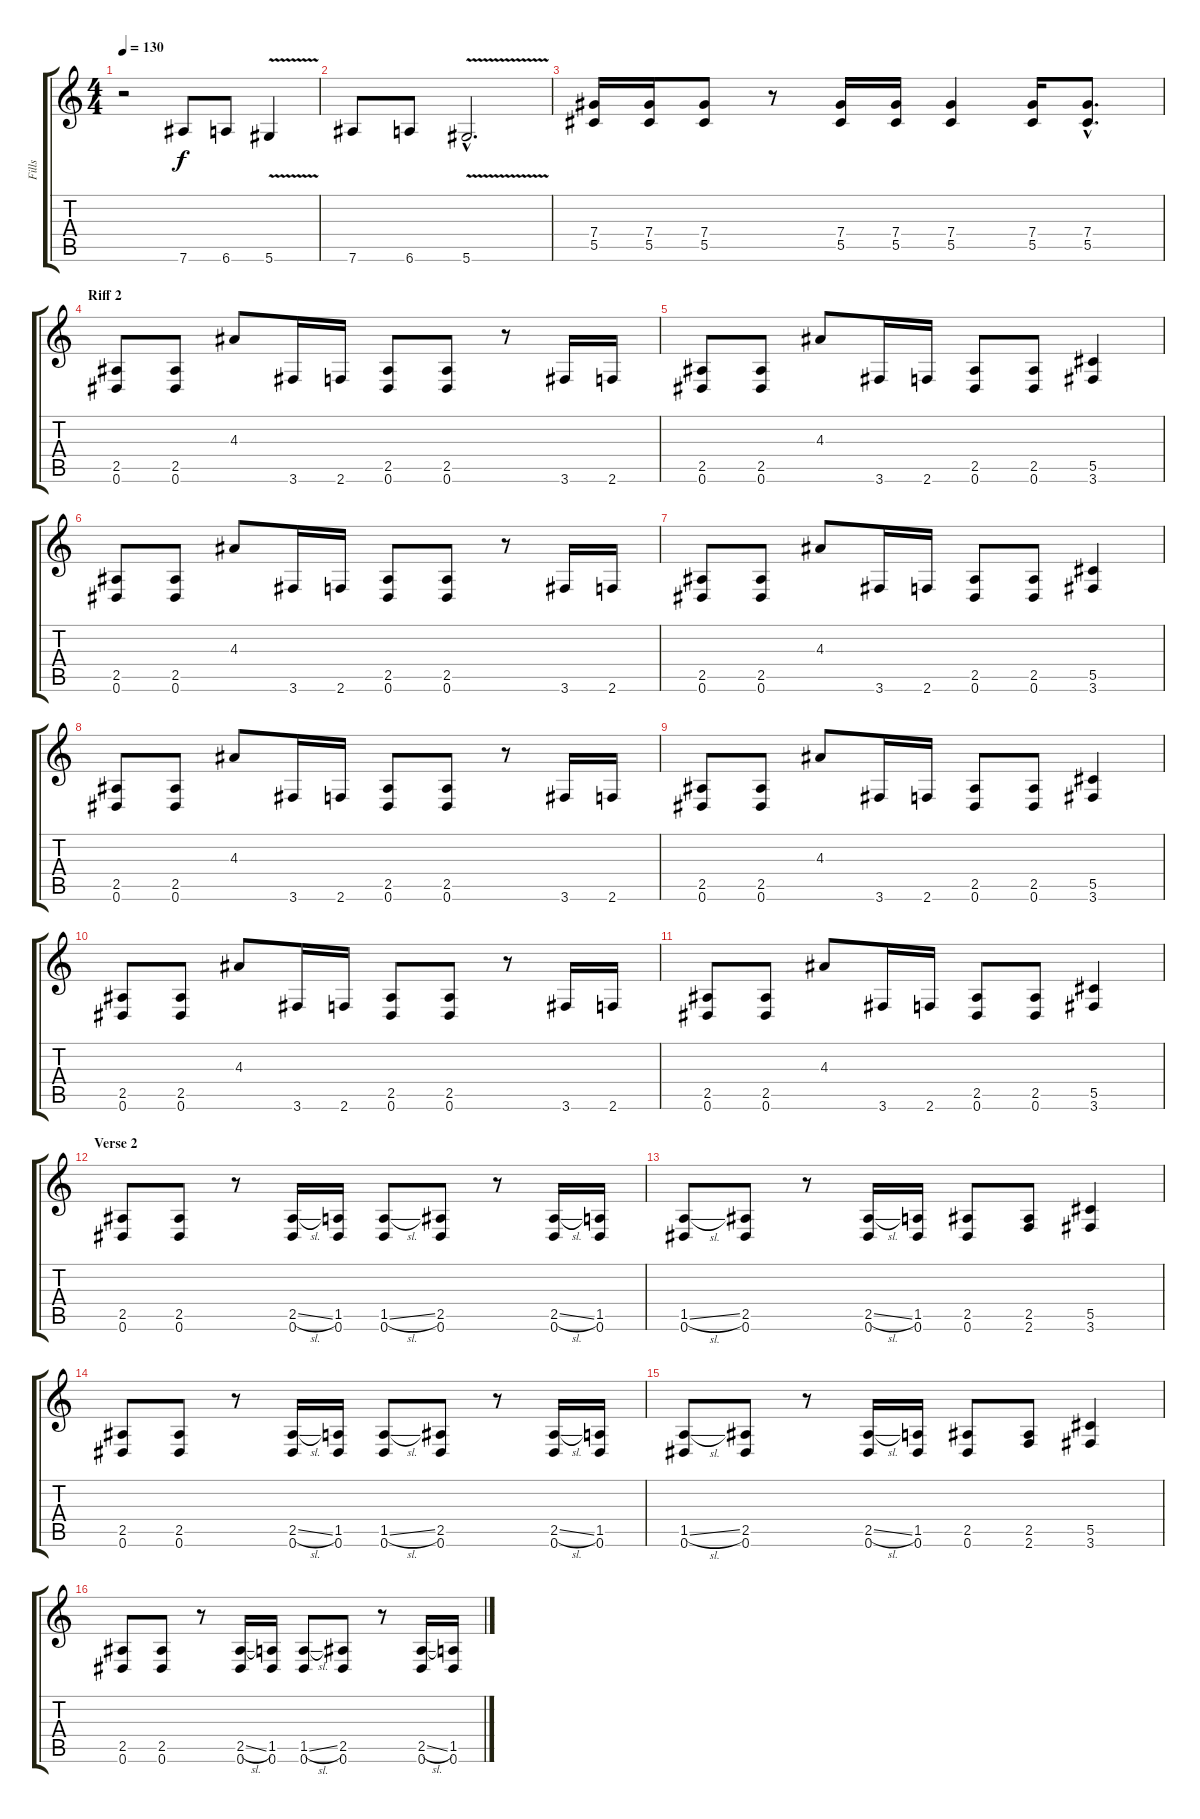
\track ("Fills" "Fills") {instrument distortionguitar}
\staff {score tabs}
\tuning (Eb4 Bb3 Gb3 Db3 Ab2 Eb2) {hide}
\ts (4 4)
\tempo 130
\clef g2
\ks c
r.2{dy f} 7.6.8 6.6.8 5.6{v}.4 |
7.6.8 6.6.8 5.6{v hac}.2{d} |
(7.4 5.5).16 (7.4 5.5).16 (7.4 5.5).8 r.8 (7.4 5.5).16 (7.4 5.5).16 (7.4 5.5).4 (7.4 5.5).16 (7.4{hac} 5.5{hac}).8{d} |
\section ("" "Riff 2")
(2.5 0.6).8 (2.5 0.6).8 4.3.8 3.6.16 2.6.16 (2.5 0.6).8 (2.5 0.6).8 r.8 3.6.16 2.6.16 |
(2.5 0.6).8 (2.5 0.6).8 4.3.8 3.6.16 2.6.16 (2.5 0.6).8 (2.5 0.6).8 (5.5 3.6).4 |
(2.5 0.6).8 (2.5 0.6).8 4.3.8 3.6.16 2.6.16 (2.5 0.6).8 (2.5 0.6).8 r.8 3.6.16 2.6.16 |
(2.5 0.6).8 (2.5 0.6).8 4.3.8 3.6.16 2.6.16 (2.5 0.6).8 (2.5 0.6).8 (5.5 3.6).4 |
(2.5 0.6).8 (2.5 0.6).8 4.3.8 3.6.16 2.6.16 (2.5 0.6).8 (2.5 0.6).8 r.8 3.6.16 2.6.16 |
(2.5 0.6).8 (2.5 0.6).8 4.3.8 3.6.16 2.6.16 (2.5 0.6).8 (2.5 0.6).8 (5.5 3.6).4 |
(2.5 0.6).8 (2.5 0.6).8 4.3.8 3.6.16 2.6.16 (2.5 0.6).8 (2.5 0.6).8 r.8 3.6.16 2.6.16 |
(2.5 0.6).8 (2.5 0.6).8 4.3.8 3.6.16 2.6.16 (2.5 0.6).8 (2.5 0.6).8 (5.5 3.6).4 |
\section ("" "Verse 2")
(2.5 0.6).8 (2.5 0.6).8 r.8 (2.5{sl} 0.6).16 (1.5 0.6).16 (1.5{sl} 0.6).8 (2.5 0.6).8 r.8 (2.5{sl} 0.6).16 (1.5 0.6).16 |
(1.5{sl} 0.6).8 (2.5 0.6).8 r.8 (2.5{sl} 0.6).16 (1.5 0.6).16 (2.5 0.6).8 (2.5 2.6).8 (5.5 3.6).4 |
(2.5 0.6).8 (2.5 0.6).8 r.8 (2.5{sl} 0.6).16 (1.5 0.6).16 (1.5{sl} 0.6).8 (2.5 0.6).8 r.8 (2.5{sl} 0.6).16 (1.5 0.6).16 |
(1.5{sl} 0.6).8 (2.5 0.6).8 r.8 (2.5{sl} 0.6).16 (1.5 0.6).16 (2.5 0.6).8 (2.5 2.6).8 (5.5 3.6).4 |
(2.5 0.6).8 (2.5 0.6).8 r.8 (2.5{sl} 0.6).16 (1.5 0.6).16 (1.5{sl} 0.6).8 (2.5 0.6).8 r.8 (2.5{sl} 0.6).16 (1.5 0.6).16
